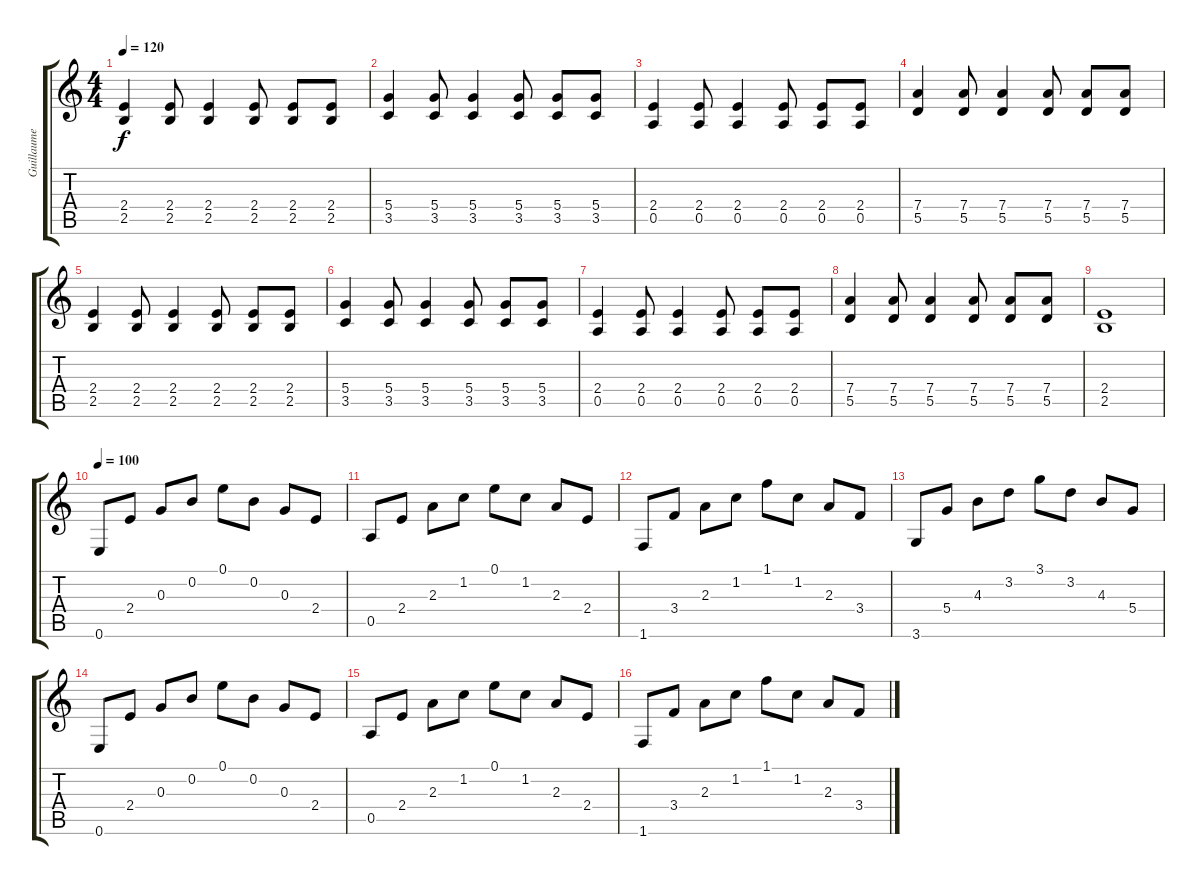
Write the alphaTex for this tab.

\track ("Guillaume Pical" "Guillaume ") {instrument acousticguitarnylon}
\staff {score tabs}
\tuning (E4 B3 G3 D3 A2 E2) {hide}
\ts (4 4)
\tempo 120
\clef g2
\ks c
(2.4 2.5).4{dy f instrument overdrivenguitar} (2.4 2.5).8 (2.4 2.5).4 (2.4 2.5).8 (2.4 2.5).8 (2.4 2.5).8 |
(5.4 3.5).4 (5.4 3.5).8 (5.4 3.5).4 (5.4 3.5).8 (5.4 3.5).8 (5.4 3.5).8 |
(2.4 0.5).4 (2.4 0.5).8 (2.4 0.5).4 (2.4 0.5).8 (2.4 0.5).8 (2.4 0.5).8 |
(7.4 5.5).4 (7.4 5.5).8 (7.4 5.5).4 (7.4 5.5).8 (7.4 5.5).8 (7.4 5.5).8 |
(2.4 2.5).4{instrument overdrivenguitar} (2.4 2.5).8 (2.4 2.5).4 (2.4 2.5).8 (2.4 2.5).8 (2.4 2.5).8 |
(5.4 3.5).4 (5.4 3.5).8 (5.4 3.5).4 (5.4 3.5).8 (5.4 3.5).8 (5.4 3.5).8 |
(2.4 0.5).4 (2.4 0.5).8 (2.4 0.5).4 (2.4 0.5).8 (2.4 0.5).8 (2.4 0.5).8 |
(7.4 5.5).4 (7.4 5.5).8 (7.4 5.5).4 (7.4 5.5).8 (7.4 5.5).8 (7.4 5.5).8 |
(2.4 2.5).1 |
\tempo 100
\ks aminor
0.6.8{instrument acousticguitarnylon} 2.4.8 0.3.8 0.2.8 0.1.8 0.2.8 0.3.8 2.4.8 |
0.5.8 2.4.8 2.3.8 1.2.8 0.1.8 1.2.8 2.3.8 2.4.8 |
1.6.8 3.4.8 2.3.8 1.2.8 1.1.8 1.2.8 2.3.8 3.4.8 |
3.6.8 5.4.8 4.3.8 3.2.8 3.1.8 3.2.8 4.3.8 5.4.8 |
0.6.8{instrument acousticguitarnylon} 2.4.8 0.3.8 0.2.8 0.1.8 0.2.8 0.3.8 2.4.8 |
0.5.8 2.4.8 2.3.8 1.2.8 0.1.8 1.2.8 2.3.8 2.4.8 |
1.6.8 3.4.8 2.3.8 1.2.8 1.1.8 1.2.8 2.3.8 3.4.8
